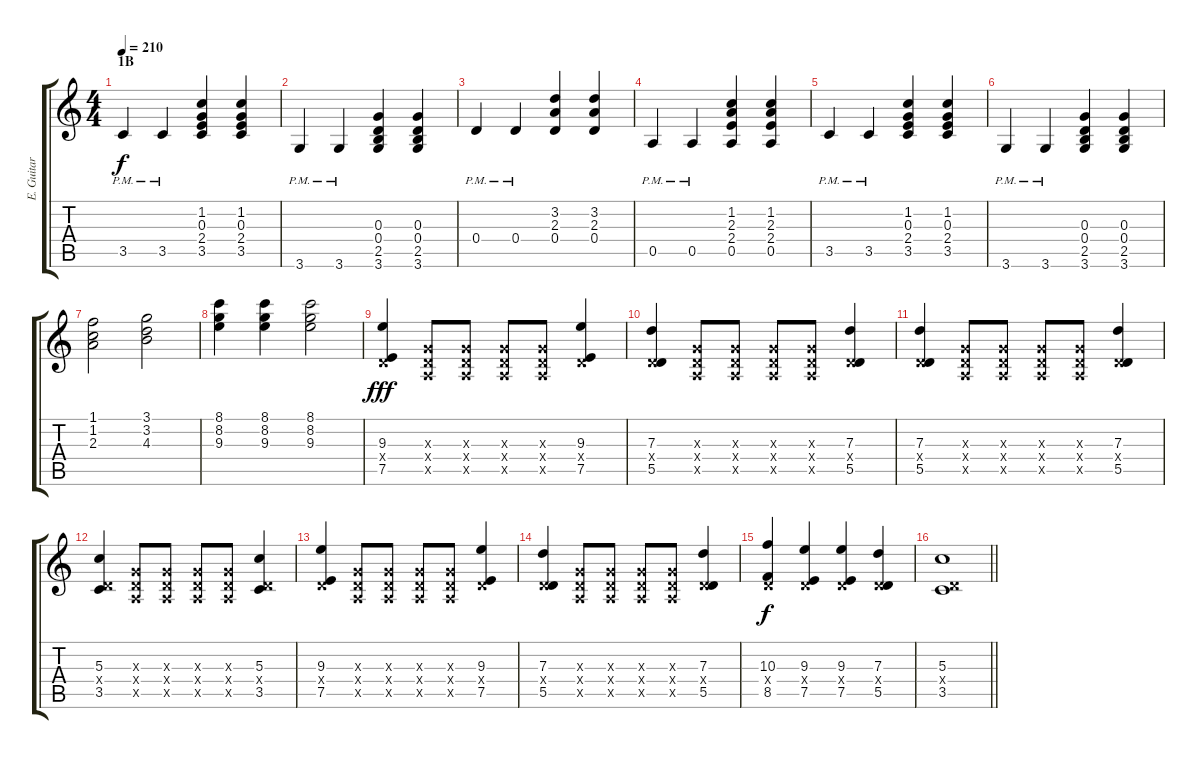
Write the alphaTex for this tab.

\track ("E. Guitar III" "E. Guitar ") {instrument overdrivenguitar}
\staff {score tabs}
\tuning (E4 B3 G3 D3 A2 E2) {hide}
\ts (4 4)
\section ("" "1B")
\tempo 210
\clef g2
\ks c
3.5{pm}.4{dy f} 3.5{pm}.4 (1.2 0.3 2.4 3.5).4 (1.2 0.3 2.4 3.5).4 |
3.6{pm}.4 3.6{pm}.4 (0.3 0.4 2.5 3.6).4 (0.3 0.4 2.5 3.6).4 |
0.4{pm}.4 0.4{pm}.4 (3.2 2.3 0.4).4 (3.2 2.3 0.4).4 |
0.5{pm}.4 0.5{pm}.4 (1.2 2.3 2.4 0.5).4 (1.2 2.3 2.4 0.5).4 |
3.5{pm}.4 3.5{pm}.4 (1.2 0.3 2.4 3.5).4 (1.2 0.3 2.4 3.5).4 |
3.6{pm}.4 3.6{pm}.4 (0.3 0.4 2.5 3.6).4 (0.3 0.4 2.5 3.6).4 |
(1.1 1.2 2.3).2 (3.1 3.2 4.3).2 |
(8.1 8.2 9.3).4 (8.1 8.2 9.3).4 (8.1 8.2 9.3).2 |
(9.3 0.4{x} 7.5).4{dy fff} (0.3{x} 0.4{x} 0.5{x}).8 (0.3{x} 0.4{x} 0.5{x}).8 (0.3{x} 0.4{x} 0.5{x}).8 (0.3{x} 0.4{x} 0.5{x}).8 (9.3 0.4{x} 7.5).4 |
(7.3 0.4{x} 5.5).4 (0.3{x} 0.4{x} 0.5{x}).8 (0.3{x} 0.4{x} 0.5{x}).8 (0.3{x} 0.4{x} 0.5{x}).8 (0.3{x} 0.4{x} 0.5{x}).8 (7.3 0.4{x} 5.5).4 |
(7.3 0.4{x} 5.5).4 (0.3{x} 0.4{x} 0.5{x}).8 (0.3{x} 0.4{x} 0.5{x}).8 (0.3{x} 0.4{x} 0.5{x}).8 (0.3{x} 0.4{x} 0.5{x}).8 (7.3 0.4{x} 5.5).4 |
(5.3 0.4{x} 3.5).4 (0.3{x} 0.4{x} 0.5{x}).8 (0.3{x} 0.4{x} 0.5{x}).8 (0.3{x} 0.4{x} 0.5{x}).8 (0.3{x} 0.4{x} 0.5{x}).8 (5.3 0.4{x} 3.5).4 |
(9.3 0.4{x} 7.5).4 (0.3{x} 0.4{x} 0.5{x}).8 (0.3{x} 0.4{x} 0.5{x}).8 (0.3{x} 0.4{x} 0.5{x}).8 (0.3{x} 0.4{x} 0.5{x}).8 (9.3 0.4{x} 7.5).4 |
(7.3 0.4{x} 5.5).4 (0.3{x} 0.4{x} 0.5{x}).8 (0.3{x} 0.4{x} 0.5{x}).8 (0.3{x} 0.4{x} 0.5{x}).8 (0.3{x} 0.4{x} 0.5{x}).8 (7.3 0.4{x} 5.5).4 |
(10.3 0.4{x} 8.5).4{dy f} (9.3 0.4{x} 7.5).4 (9.3 0.4{x} 7.5).4 (7.3 0.4{x} 5.5).4 |
\barLineRight lightlight
(5.3 0.4{x} 3.5).1
